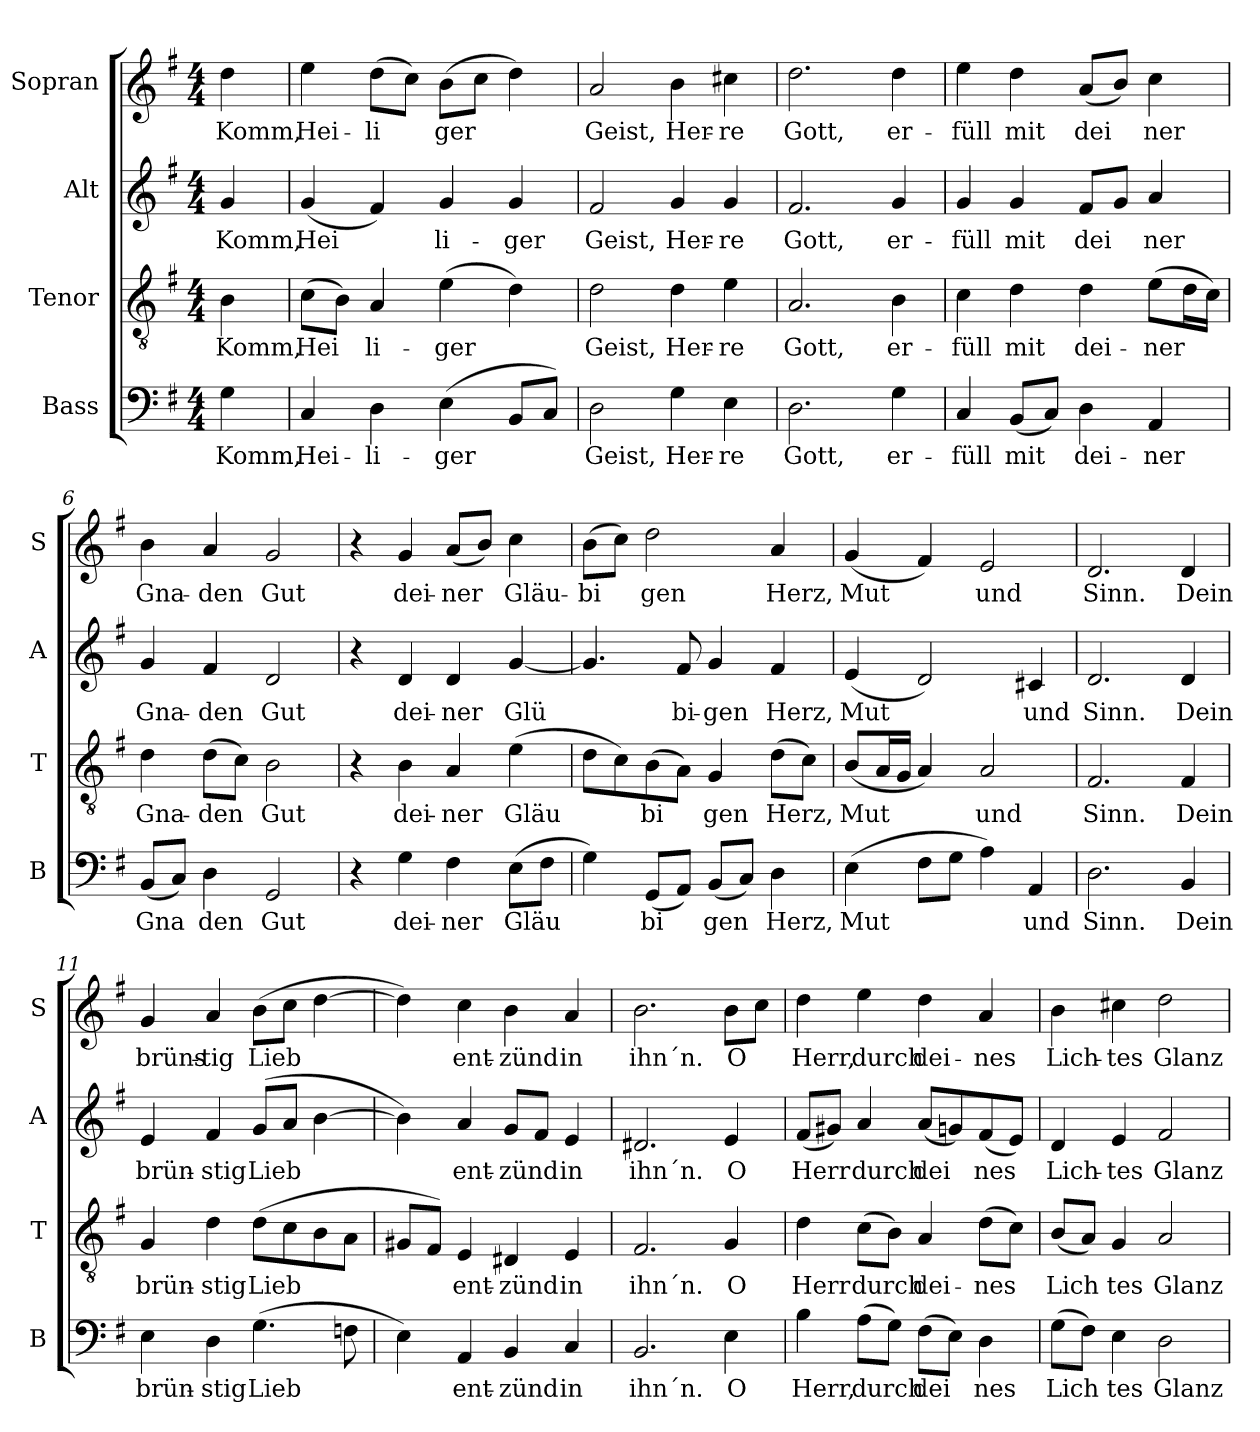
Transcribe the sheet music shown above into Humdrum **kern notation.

**kern	**text	**kern	**text	**kern	**text	**kern	**text
*part4	*part4	*part3	*part3	*part2	*part2	*part1	*part1
*staff4	*staff4	*staff3	*staff3	*staff2	*staff2	*staff1	*staff1
*I"Bass	*	*I"Tenor	*	*I"Alt	*	*I"Sopran	*
*I'B	*	*I'T	*	*I'A	*	*I'S	*
*clefF4	*	*clefGv2	*	*clefG2	*	*clefG2	*
*k[f#]	*	*k[f#]	*	*k[f#]	*	*k[f#]	*
*M4/4	*	*M4/4	*	*M4/4	*	*M4/4	*
=1	=1	=1	=1	=1	=1	=1	=1
!	!LO:LY:b	!	!LO:LY:b	!	!LO:LY:b	!	!LO:LY:b
4G\	Komm,	4B\	Komm,	4g/	Komm,	4dd\	Komm,
=2	=2	=2	=2	=2	=2	=2	=2
!	!LO:LY:b	!	!LO:LY:b	!	!LO:LY:b	!	!LO:LY:b
4C/	Hei-	(8c\L	Hei	(4g/	Hei	4ee\	Hei-
.	.	8B\J)	.	.	.	.	.
!	!LO:LY:b	!	!LO:LY:b	!	!	!	!LO:LY:b
4D\	li-	4A/	li-	4f#/)	.	(8dd\L	li
.	.	.	.	.	.	8cc\J)	.
!	!LO:LY:b	!	!LO:LY:b	!	!LO:LY:b	!	!LO:LY:b
(4E\	ger	(4e\	ger	4g/	li-	(8b\L	ger
.	.	.	.	.	.	8cc\J	.
!	!	!	!	!	!LO:LY:b	!	!
8BB/L	.	4d\)	.	4g/	ger	4dd\)	.
8C/J)	.	.	.	.	.	.	.
=3	=3	=3	=3	=3	=3	=3	=3
!	!LO:LY:b	!	!LO:LY:b	!	!LO:LY:b	!	!LO:LY:b
2D>\	Geist,	2d>\	Geist,	2f#>/	Geist,	2a>/	Geist,
!	!LO:LY:b	!	!LO:LY:b	!	!LO:LY:b	!	!LO:LY:b
4G\	Her-	4d\	Her-	4g/	Her-	4b\	Her-
!	!LO:LY:b	!	!LO:LY:b	!	!LO:LY:b	!	!LO:LY:b
4E\	re	4e\	re	4g/	re	4cc#X\	re
=4	=4	=4	=4	=4	=4	=4	=4
!	!LO:LY:b	!	!LO:LY:b	!	!LO:LY:b	!	!LO:LY:b
2.D>\	Gott,	2.A>/	Gott,	2.f#>/	Gott,	2.dd>\	Gott,
!	!LO:LY:b	!	!LO:LY:b	!	!LO:LY:b	!	!LO:LY:b
4G\	er-	4B\	er-	4g/	er-	4dd\	er-
!!LO:LB:g=z
=5	=5	=5	=5	=5	=5	=5	=5
!	!LO:LY:b	!	!LO:LY:b	!	!LO:LY:b	!	!LO:LY:b
4C/	füll	4c\	füll	4g/	füll	4ee\	füll
!	!LO:LY:b	!	!LO:LY:b	!	!LO:LY:b	!	!LO:LY:b
(8BB/L	mit	4d\	mit	4g/	mit	4dd\	mit
8C/J)	.	.	.	.	.	.	.
!	!LO:LY:b	!	!LO:LY:b	!	!LO:LY:b	!	!LO:LY:b
4D\	dei-	4d\	dei-	8f#/L	dei	(8a/L	dei
.	.	.	.	8g/J	.	8b/J)	.
!	!LO:LY:b	!	!LO:LY:b	!	!LO:LY:b	!	!LO:LY:b
4AA/	ner	(8e\L	ner	4a/	ner	4cc\	ner
.	.	16d\L	.	.	.	.	.
.	.	16c\JJ)	.	.	.	.	.
=6	=6	=6	=6	=6	=6	=6	=6
!	!LO:LY:b	!	!LO:LY:b	!	!LO:LY:b	!	!LO:LY:b
(8BB/L	Gna	4d\	Gna-	4g/	Gna-	4b\	Gna-
8C/J)	.	.	.	.	.	.	.
!	!LO:LY:b	!	!LO:LY:b	!	!LO:LY:b	!	!LO:LY:b
4D\	den	(8d\L	den	4f#/	den	4a/	den
.	.	8c\J)	.	.	.	.	.
!	!LO:LY:b	!	!LO:LY:b	!	!LO:LY:b	!	!LO:LY:b
2GG>/	Gut	2B>\	Gut	2d>/	Gut	2g>/	Gut
=7	=7	=7	=7	=7	=7	=7	=7
4r	.	4r	.	4r	.	4r	.
!	!LO:LY:b	!	!LO:LY:b	!	!LO:LY:b	!	!LO:LY:b
4G\	dei-	4B\	dei-	4d/	dei-	4g/	dei-
!	!LO:LY:b	!	!LO:LY:b	!	!LO:LY:b	!	!LO:LY:b
4F#\	ner	4A/	ner	4d/	ner	(8a/L	ner
.	.	.	.	.	.	8b/J)	.
!	!LO:LY:b	!	!LO:LY:b	!	!LO:LY:b	!	!LO:LY:b
(8E\L	Gläu	(4e\	Gläu	[4g/	Glü	4cc\	Gläu-
8F#\J	.	.	.	.	.	.	.
=8	=8	=8	=8	=8	=8	=8	=8
!	!	!	!	!	!	!	!LO:LY:b
4G\)	.	8d\L	.	4.g/]	.	(8b\L	bi
.	.	8c\)	.	.	.	8cc\J)	.
!	!LO:LY:b	!	!LO:LY:b	!	!	!	!LO:LY:b
(8GG/L	bi	(8B\	bi	.	.	2dd\	gen
!	!	!	!	!	!LO:LY:b	!	!
8AA/J)	.	8A\J)	.	8f#/	bi-	.	.
!	!LO:LY:b	!	!LO:LY:b	!	!LO:LY:b	!	!
(8BB/L	gen	4G/	gen	4g/	gen	.	.
8C/J)	.	.	.	.	.	.	.
!	!LO:LY:b	!	!LO:LY:b	!	!LO:LY:b	!	!LO:LY:b
4D\	Herz,	(8d\L	Herz,	4f#/	Herz,	4a/	Herz,
.	.	8c\J)	.	.	.	.	.
!!LO:LB:g=z
=9	=9	=9	=9	=9	=9	=9	=9
!	!LO:LY:b	!	!LO:LY:b	!	!LO:LY:b	!	!LO:LY:b
(4E\	Mut	(8B/L	Mut	(4e/	Mut	(4g/	Mut
.	.	16A/L	.	.	.	.	.
.	.	16G/JJ	.	.	.	.	.
8F#\L	.	4A/)	.	2d/)	.	4f#/)	.
8G\J	.	.	.	.	.	.	.
!	!	!	!LO:LY:b	!	!	!	!LO:LY:b
4A\)	.	2A/	und	.	.	2e/	und
!	!LO:LY:b	!	!	!	!LO:LY:b	!	!
4AA/	und	.	.	4c#X/	und	.	.
=10	=10	=10	=10	=10	=10	=10	=10
!	!LO:LY:b	!	!LO:LY:b	!	!LO:LY:b	!	!LO:LY:b
2.D>\	Sinn.	2.F#>/	Sinn.	2.d>/	Sinn.	2.d>/	Sinn.
!	!LO:LY:b	!	!LO:LY:b	!	!LO:LY:b	!	!LO:LY:b
4BB/	Dein	4F#/	Dein	4d/	Dein	4d/	Dein
=11	=11	=11	=11	=11	=11	=11	=11
!	!LO:LY:b	!	!LO:LY:b	!	!LO:LY:b	!	!LO:LY:b
4E\	brün-	4G/	brün-	4e/	brün-	4g/	brüns-
!	!LO:LY:b	!	!LO:LY:b	!	!LO:LY:b	!	!LO:LY:b
4D\	stig	4d\	stig	4f#/	stig	4a/	tig
!	!LO:LY:b	!	!LO:LY:b	!	!LO:LY:b	!	!LO:LY:b
(4.G\	Lieb	(8d\L	Lieb	(8g/L	Lieb	(8b\L	Lieb
.	.	8c\	.	8a/J	.	8cc\J	.
.	.	8B\	.	[4b\	.	[4dd\	.
8Fn\	.	8A\J	.	.	.	.	.
=12	=12	=12	=12	=12	=12	=12	=12
4E\)	.	8G#X/L	.	4b\])	.	4dd\])	.
.	.	8F#/J)	.	.	.	.	.
!	!LO:LY:b	!	!LO:LY:b	!	!LO:LY:b	!	!LO:LY:b
4AA/	ent-	4E/	ent-	4a/	ent-	4cc\	ent-
!	!LO:LY:b	!	!LO:LY:b	!	!LO:LY:b	!	!LO:LY:b
4BB/	zünd	4D#X/	zünd	8g/L	zünd	4b\	zünd
.	.	.	.	8f#/J	.	.	.
!	!LO:LY:b	!	!LO:LY:b	!	!LO:LY:b	!	!LO:LY:b
4C/	in	4E/	in	4e/	in	4a/	in
!!LO:PB:g=z
=13	=13	=13	=13	=13	=13	=13	=13
!	!LO:LY:b	!	!LO:LY:b	!	!LO:LY:b	!	!LO:LY:b
2.BB>/	ihn´n.	2.F#>/	ihn´n.	2.d#X>/	ihn´n.	2.b>\	ihn´n.
!	!LO:LY:b	!	!LO:LY:b	!	!LO:LY:b	!	!LO:LY:b
4E\	O	4G/	O	4e/	O	8b\L	O
.	.	.	.	.	.	8cc\J	.
=14	=14	=14	=14	=14	=14	=14	=14
!	!LO:LY:b	!	!LO:LY:b	!	!LO:LY:b	!	!LO:LY:b
4B\	Herr,	4d\	Herr	(8f#/L	Herr	4dd\	Herr,
.	.	.	.	8g#X/J)	.	.	.
!	!LO:LY:b	!	!LO:LY:b	!	!LO:LY:b	!	!LO:LY:b
(8A\L	durch	(8c\L	durch	4a/	durch	4ee\	durch
8G\J)	.	8B\J)	.	.	.	.	.
!	!LO:LY:b	!	!LO:LY:b	!	!LO:LY:b	!	!LO:LY:b
(8F#\L	dei	4A/	dei-	(8a/L	dei	4dd\	dei-
8E\J)	.	.	.	8gn/)	.	.	.
!	!LO:LY:b	!	!LO:LY:b	!	!LO:LY:b	!	!LO:LY:b
4D\	nes	(8d\L	nes	(8f#/	nes	4a/	nes
.	.	8c\J)	.	8e/J)	.	.	.
=15	=15	=15	=15	=15	=15	=15	=15
!	!LO:LY:b	!	!LO:LY:b	!	!LO:LY:b	!	!LO:LY:b
(8G\L	Lich	(8B/L	Lich	4d/	Lich-	4b\	Lich-
8F#\J)	.	8A/J)	.	.	.	.	.
!	!LO:LY:b	!	!LO:LY:b	!	!LO:LY:b	!	!LO:LY:b
4E\	tes	4G/	tes	4e/	tes	4cc#X\	tes
!	!LO:LY:b	!	!LO:LY:b	!	!LO:LY:b	!	!LO:LY:b
2D>\	Glanz	2A>/	Glanz	2f#>/	Glanz	2dd>\	Glanz
=	=	=	=	=	=	=	=
*-	*-	*-	*-	*-	*-	*-	*-
